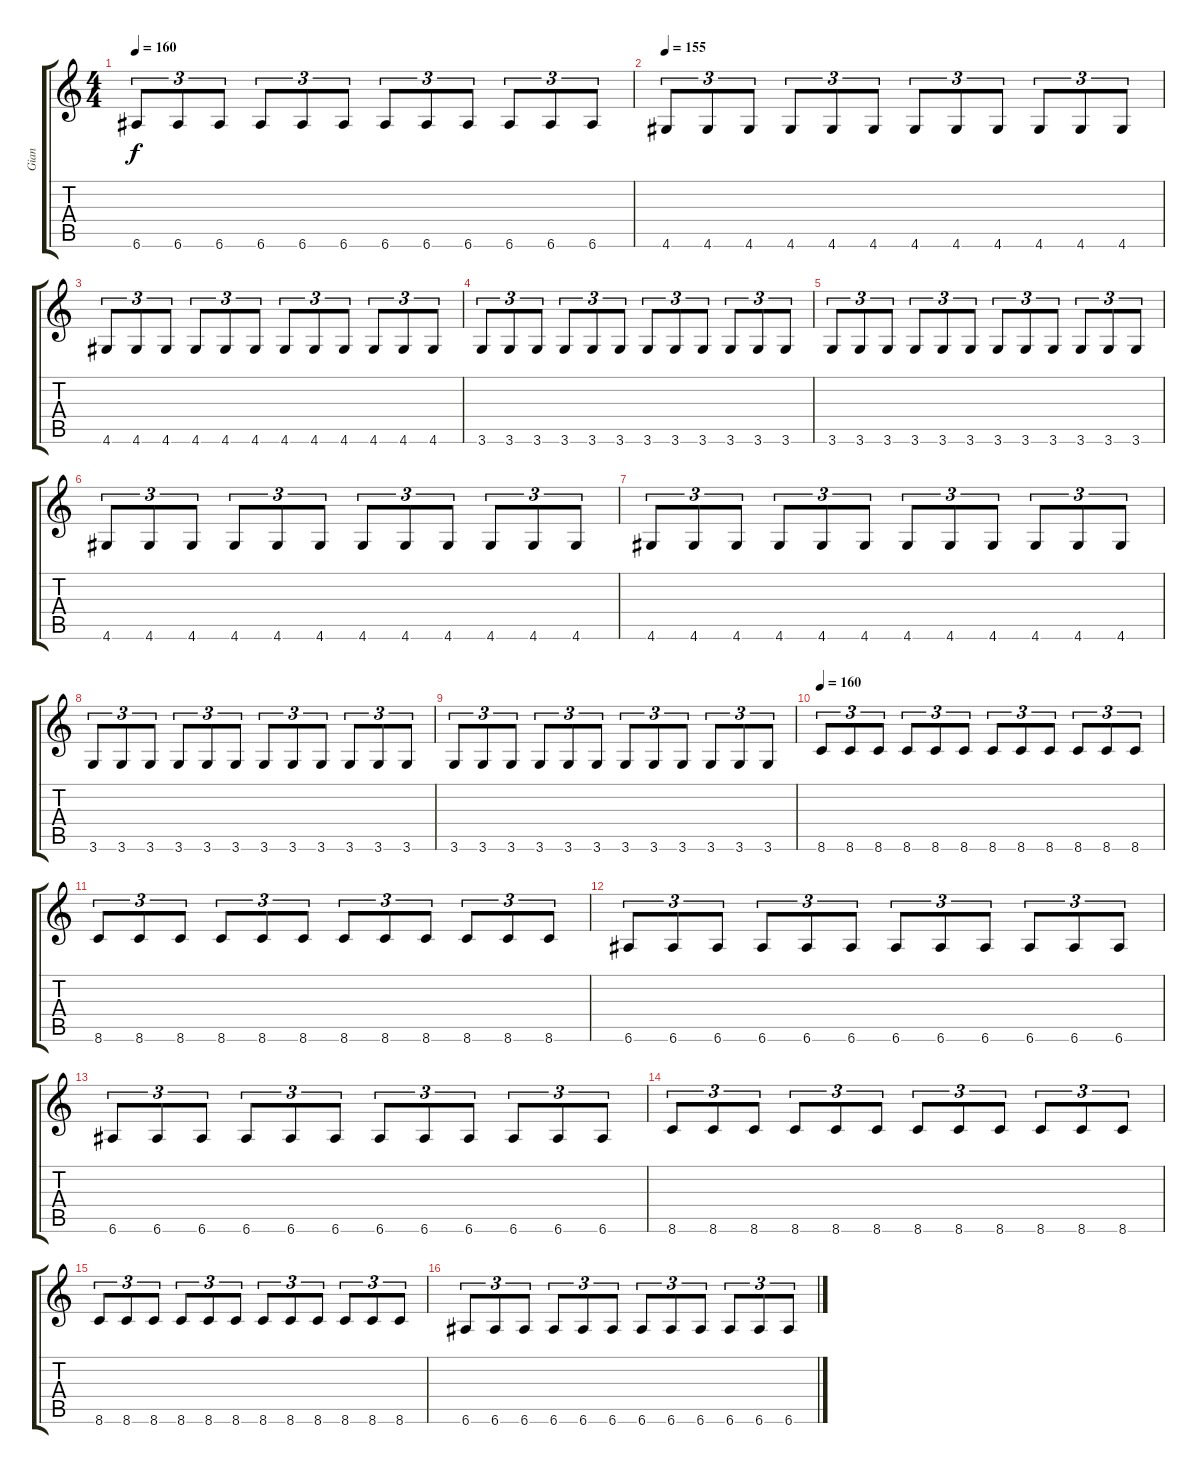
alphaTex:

\track ("Gian" "Gian") {instrument overdrivenguitar}
\staff {score tabs}
\tuning (E4 B3 G3 D3 A2 E2) {hide}
\ts (4 4)
\tempo 160
\clef g2
\ks c
6.6.8{tu (3 2) dy f} 6.6.8{tu (3 2)} 6.6.8{tu (3 2)} 6.6.8{tu (3 2)} 6.6.8{tu (3 2)} 6.6.8{tu (3 2)} 6.6.8{tu (3 2)} 6.6.8{tu (3 2)} 6.6.8{tu (3 2)} 6.6.8{tu (3 2)} 6.6.8{tu (3 2)} 6.6.8{tu (3 2)} |
\tempo 155
4.6.8{tu (3 2)} 4.6.8{tu (3 2)} 4.6.8{tu (3 2)} 4.6.8{tu (3 2)} 4.6.8{tu (3 2)} 4.6.8{tu (3 2)} 4.6.8{tu (3 2)} 4.6.8{tu (3 2)} 4.6.8{tu (3 2)} 4.6.8{tu (3 2)} 4.6.8{tu (3 2)} 4.6.8{tu (3 2)} |
4.6.8{tu (3 2)} 4.6.8{tu (3 2)} 4.6.8{tu (3 2)} 4.6.8{tu (3 2)} 4.6.8{tu (3 2)} 4.6.8{tu (3 2)} 4.6.8{tu (3 2)} 4.6.8{tu (3 2)} 4.6.8{tu (3 2)} 4.6.8{tu (3 2)} 4.6.8{tu (3 2)} 4.6.8{tu (3 2)} |
3.6.8{tu (3 2)} 3.6.8{tu (3 2)} 3.6.8{tu (3 2)} 3.6.8{tu (3 2)} 3.6.8{tu (3 2)} 3.6.8{tu (3 2)} 3.6.8{tu (3 2)} 3.6.8{tu (3 2)} 3.6.8{tu (3 2)} 3.6.8{tu (3 2)} 3.6.8{tu (3 2)} 3.6.8{tu (3 2)} |
3.6.8{tu (3 2)} 3.6.8{tu (3 2)} 3.6.8{tu (3 2)} 3.6.8{tu (3 2)} 3.6.8{tu (3 2)} 3.6.8{tu (3 2)} 3.6.8{tu (3 2)} 3.6.8{tu (3 2)} 3.6.8{tu (3 2)} 3.6.8{tu (3 2)} 3.6.8{tu (3 2)} 3.6.8{tu (3 2)} |
4.6.8{tu (3 2)} 4.6.8{tu (3 2)} 4.6.8{tu (3 2)} 4.6.8{tu (3 2)} 4.6.8{tu (3 2)} 4.6.8{tu (3 2)} 4.6.8{tu (3 2)} 4.6.8{tu (3 2)} 4.6.8{tu (3 2)} 4.6.8{tu (3 2)} 4.6.8{tu (3 2)} 4.6.8{tu (3 2)} |
4.6.8{tu (3 2)} 4.6.8{tu (3 2)} 4.6.8{tu (3 2)} 4.6.8{tu (3 2)} 4.6.8{tu (3 2)} 4.6.8{tu (3 2)} 4.6.8{tu (3 2)} 4.6.8{tu (3 2)} 4.6.8{tu (3 2)} 4.6.8{tu (3 2)} 4.6.8{tu (3 2)} 4.6.8{tu (3 2)} |
3.6.8{tu (3 2)} 3.6.8{tu (3 2)} 3.6.8{tu (3 2)} 3.6.8{tu (3 2)} 3.6.8{tu (3 2)} 3.6.8{tu (3 2)} 3.6.8{tu (3 2)} 3.6.8{tu (3 2)} 3.6.8{tu (3 2)} 3.6.8{tu (3 2)} 3.6.8{tu (3 2)} 3.6.8{tu (3 2)} |
3.6.8{tu (3 2)} 3.6.8{tu (3 2)} 3.6.8{tu (3 2)} 3.6.8{tu (3 2)} 3.6.8{tu (3 2)} 3.6.8{tu (3 2)} 3.6.8{tu (3 2)} 3.6.8{tu (3 2)} 3.6.8{tu (3 2)} 3.6.8{tu (3 2)} 3.6.8{tu (3 2)} 3.6.8{tu (3 2)} |
\tempo 160
8.6.8{tu (3 2)} 8.6.8{tu (3 2)} 8.6.8{tu (3 2)} 8.6.8{tu (3 2)} 8.6.8{tu (3 2)} 8.6.8{tu (3 2)} 8.6.8{tu (3 2)} 8.6.8{tu (3 2)} 8.6.8{tu (3 2)} 8.6.8{tu (3 2)} 8.6.8{tu (3 2)} 8.6.8{tu (3 2)} |
8.6.8{tu (3 2)} 8.6.8{tu (3 2)} 8.6.8{tu (3 2)} 8.6.8{tu (3 2)} 8.6.8{tu (3 2)} 8.6.8{tu (3 2)} 8.6.8{tu (3 2)} 8.6.8{tu (3 2)} 8.6.8{tu (3 2)} 8.6.8{tu (3 2)} 8.6.8{tu (3 2)} 8.6.8{tu (3 2)} |
6.6.8{tu (3 2)} 6.6.8{tu (3 2)} 6.6.8{tu (3 2)} 6.6.8{tu (3 2)} 6.6.8{tu (3 2)} 6.6.8{tu (3 2)} 6.6.8{tu (3 2)} 6.6.8{tu (3 2)} 6.6.8{tu (3 2)} 6.6.8{tu (3 2)} 6.6.8{tu (3 2)} 6.6.8{tu (3 2)} |
6.6.8{tu (3 2)} 6.6.8{tu (3 2)} 6.6.8{tu (3 2)} 6.6.8{tu (3 2)} 6.6.8{tu (3 2)} 6.6.8{tu (3 2)} 6.6.8{tu (3 2)} 6.6.8{tu (3 2)} 6.6.8{tu (3 2)} 6.6.8{tu (3 2)} 6.6.8{tu (3 2)} 6.6.8{tu (3 2)} |
8.6.8{tu (3 2)} 8.6.8{tu (3 2)} 8.6.8{tu (3 2)} 8.6.8{tu (3 2)} 8.6.8{tu (3 2)} 8.6.8{tu (3 2)} 8.6.8{tu (3 2)} 8.6.8{tu (3 2)} 8.6.8{tu (3 2)} 8.6.8{tu (3 2)} 8.6.8{tu (3 2)} 8.6.8{tu (3 2)} |
8.6.8{tu (3 2)} 8.6.8{tu (3 2)} 8.6.8{tu (3 2)} 8.6.8{tu (3 2)} 8.6.8{tu (3 2)} 8.6.8{tu (3 2)} 8.6.8{tu (3 2)} 8.6.8{tu (3 2)} 8.6.8{tu (3 2)} 8.6.8{tu (3 2)} 8.6.8{tu (3 2)} 8.6.8{tu (3 2)} |
6.6.8{tu (3 2)} 6.6.8{tu (3 2)} 6.6.8{tu (3 2)} 6.6.8{tu (3 2)} 6.6.8{tu (3 2)} 6.6.8{tu (3 2)} 6.6.8{tu (3 2)} 6.6.8{tu (3 2)} 6.6.8{tu (3 2)} 6.6.8{tu (3 2)} 6.6.8{tu (3 2)} 6.6.8{tu (3 2)}
